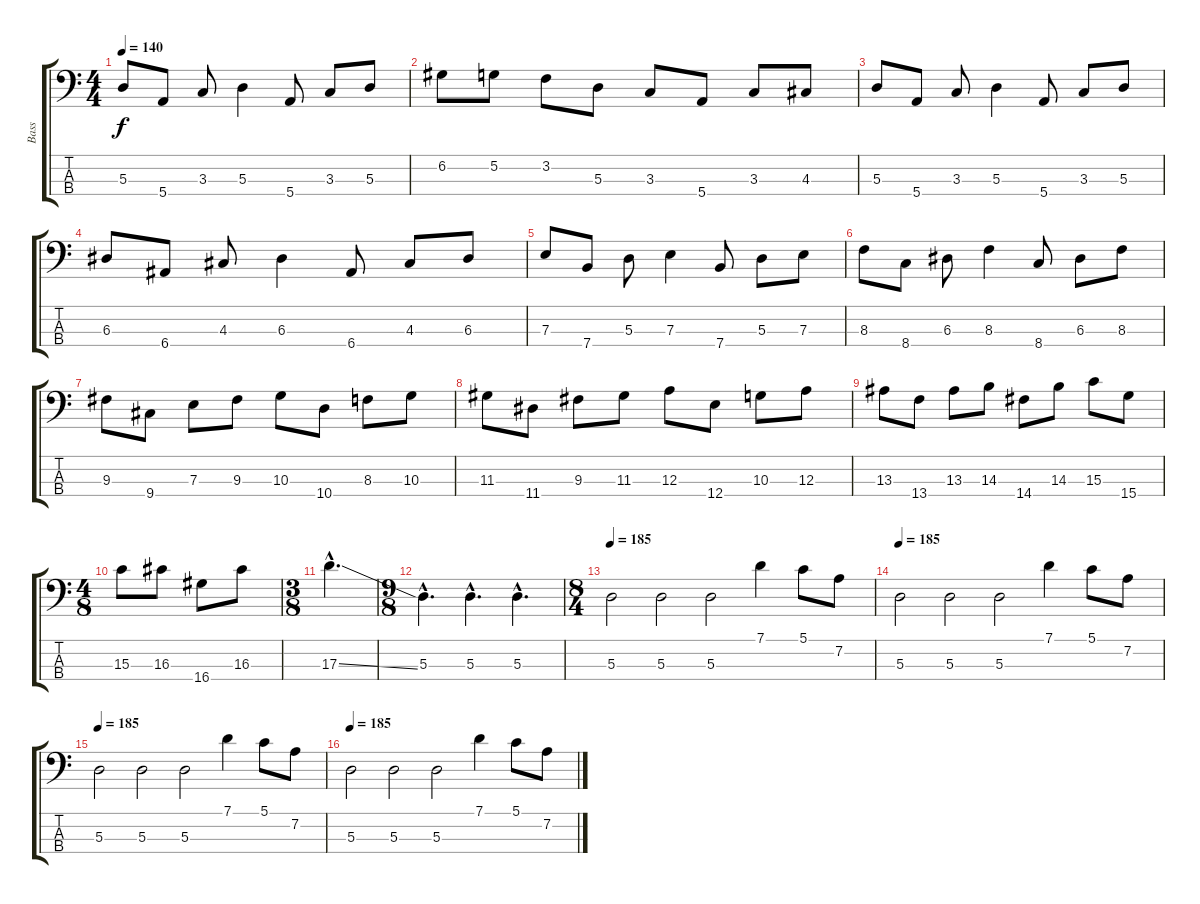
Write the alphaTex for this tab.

\track ("Bass" "Bass") {instrument fretlessbass}
\staff {score tabs}
\tuning (G2 D2 A1 E1) {hide}
\ts (4 4)
\tempo 140
\clef f4
\ks c
5.3.8{dy f} 5.4.8 3.3.8 5.3.4 5.4.8 3.3.8 5.3.8 |
6.2.8 5.2.8 3.2.8 5.3.8 3.3.8 5.4.8 3.3.8 4.3.8 |
5.3.8 5.4.8 3.3.8 5.3.4 5.4.8 3.3.8 5.3.8 |
6.3.8 6.4.8 4.3.8 6.3.4 6.4.8 4.3.8 6.3.8 |
7.3.8 7.4.8 5.3.8 7.3.4 7.4.8 5.3.8 7.3.8 |
8.3.8 8.4.8 6.3.8 8.3.4 8.4.8 6.3.8 8.3.8 |
9.3.8 9.4.8 7.3.8 9.3.8 10.3.8 10.4.8 8.3.8 10.3.8 |
11.3.8 11.4.8 9.3.8 11.3.8 12.3.8 12.4.8 10.3.8 12.3.8 |
13.3.8 13.4.8 13.3.8 14.3.8 14.4.8 14.3.8 15.3.8 15.4.8 |
\ts (4 8)
15.3.8 16.3.8 16.4.8 16.3.8 |
\ts (3 8)
17.3{ss hac}.4{d} |
\ts (9 8)
5.3{hac}.4{d} 5.3{hac}.4{d} 5.3{hac}.4{d} |
\ts (8 4)
\tempo 185
5.3.2 5.3.2 5.3.2 7.1.4 5.1.8 7.2.8 |
\tempo 185
5.3.2 5.3.2 5.3.2 7.1.4 5.1.8 7.2.8 |
\tempo 185
5.3.2 5.3.2 5.3.2 7.1.4 5.1.8 7.2.8 |
\tempo 185
5.3.2 5.3.2 5.3.2 7.1.4 5.1.8 7.2.8
